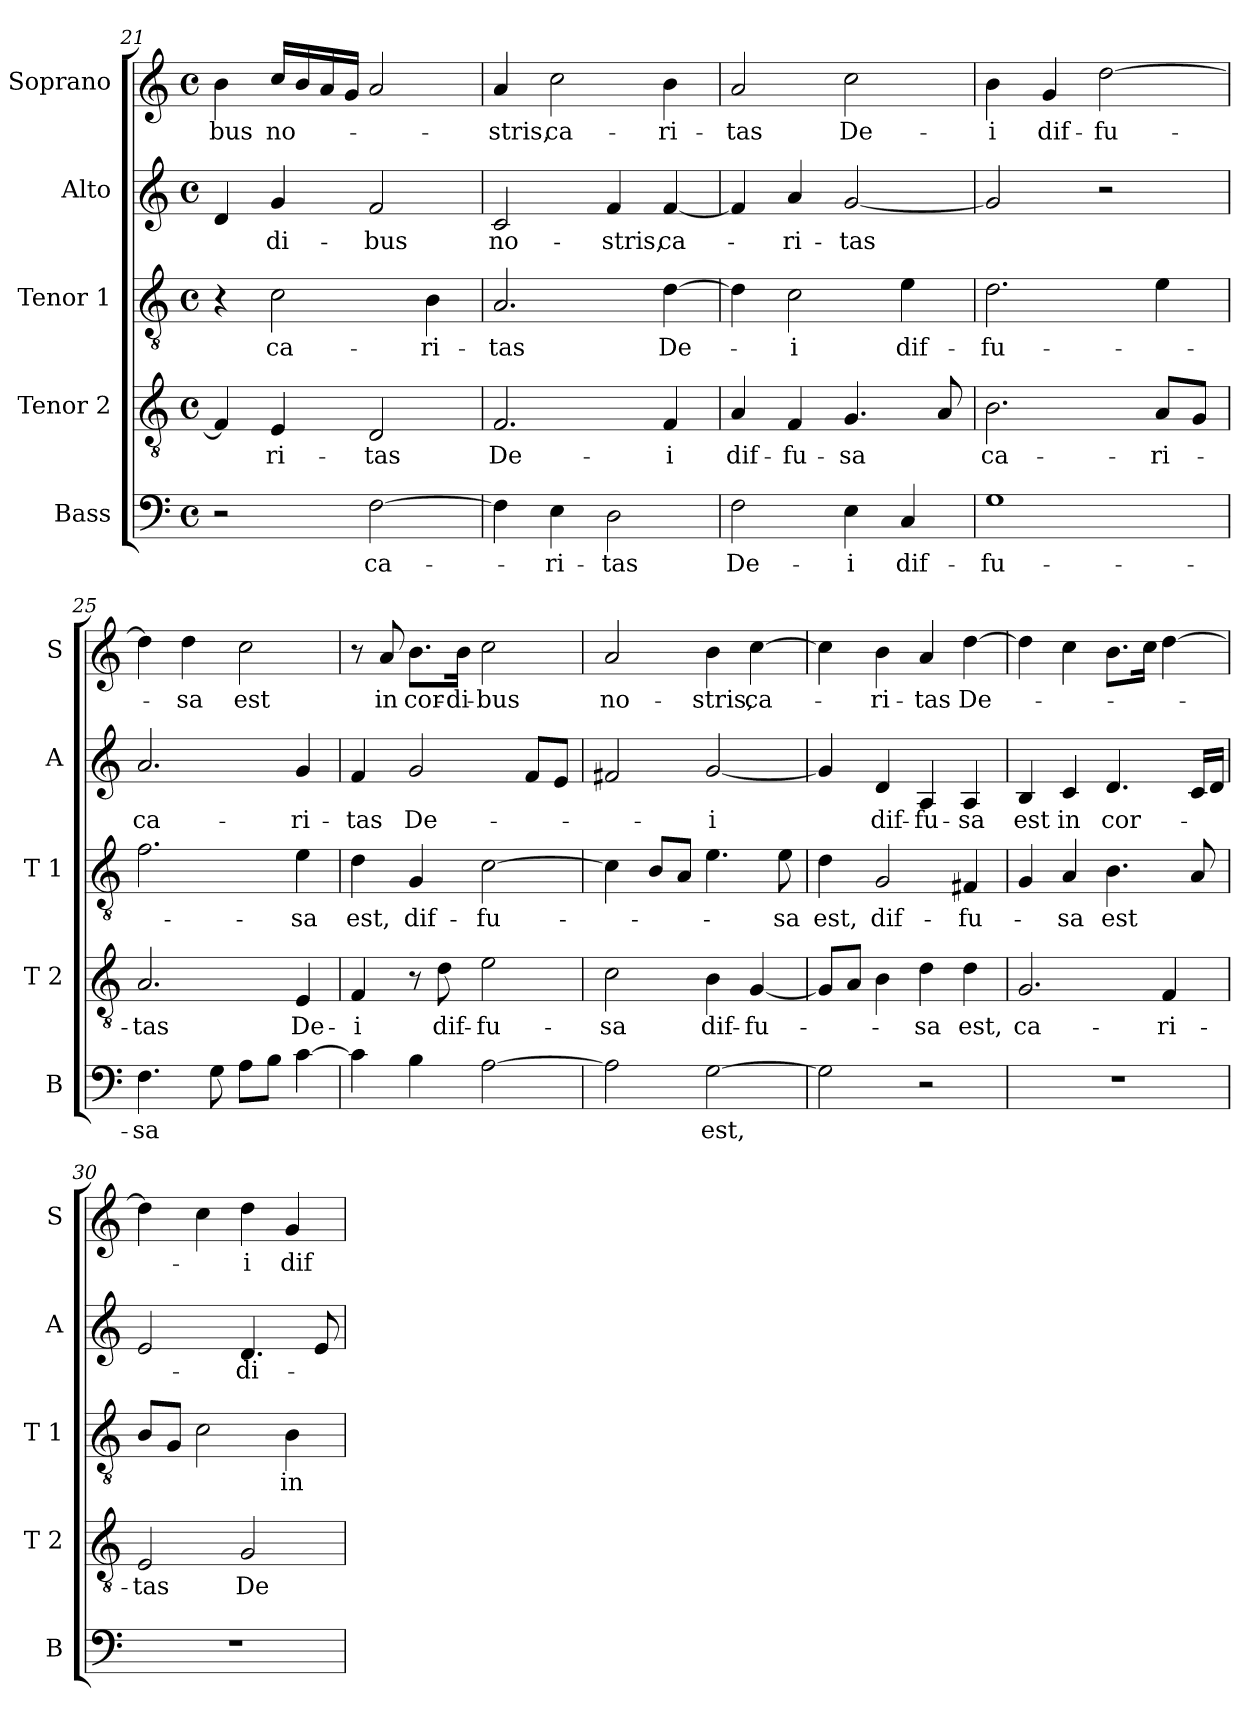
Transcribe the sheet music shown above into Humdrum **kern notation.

**kern	**text	**kern	**text	**kern	**text	**kern	**text	**kern	**text
*part5	*part5	*part4	*part4	*part3	*part3	*part2	*part2	*part1	*part1
*staff5	*staff5	*staff4	*staff4	*staff3	*staff3	*staff2	*staff2	*staff1	*staff1
*I"Bass	*	*I"Tenor 2	*	*I"Tenor 1	*	*I"Alto	*	*I"Soprano	*
*I'B	*	*I'T 2	*	*I'T 1	*	*I'A	*	*I'S	*
*clefF4	*	*clefGv2	*	*clefGv2	*	*clefG2	*	*clefG2	*
*k[]	*	*k[]	*	*k[]	*	*k[]	*	*k[]	*
*C:	*	*C:	*	*C:	*	*C:	*	*C:	*
*M4/4	*	*M4/4	*	*M4/4	*	*M4/4	*	*M4/4	*
*met(c)	*	*met(c)	*	*met(c)	*	*met(c)	*	*met(c)	*
=21	=21	=21	=21	=21	=21	=21	=21	=21	=21
2r	.	4F/]	.	4r	.	4d/	.	4b\	-bus
.	.	4E/	-ri-	2c\	ca-	4g/	-di-	16cc/LL	no-
.	.	.	.	.	.	.	.	16b/	.
.	.	.	.	.	.	.	.	16a/	.
.	.	.	.	.	.	.	.	16g/JJ	.
[2F\	ca-	2D/	-tas	.	.	2f/	-bus	2a/	.
.	.	.	.	4B\	-ri-	.	.	.	.
=22	=22	=22	=22	=22	=22	=22	=22	=22	=22
4F\]	.	2.F/	De-	2.A/	-tas	2c/	no-	4a/	-stris,
4E\	-ri-	.	.	.	.	.	.	2cc\	ca-
2D\	-tas	.	.	.	.	4f/	-stris,	.	.
.	.	4F/	-i	[4d\	De-	[4f/	ca-	4b\	-ri-
!!LO:PB:g=z
=23	=23	=23	=23	=23	=23	=23	=23	=23	=23
2F\	De-	4A/	dif-	4d\]	.	4f/]	.	2a/	-tas
.	.	4F/	-fu-	2c\	-i	4a/	-ri-	.	.
4E\	-i	4.G/	-sa	.	.	[2g/	-tas	2cc\	De-
4C/	dif-	.	.	4e\	dif-	.	.	.	.
.	.	8A/	.	.	.	.	.	.	.
=24	=24	=24	=24	=24	=24	=24	=24	=24	=24
1G	-fu-	2.B\	ca-	2.d\	-fu-	2g/]	.	4b\	-i
.	.	.	.	.	.	.	.	4g/	dif-
.	.	.	.	.	.	2r	.	[2dd\	-fu-
.	.	8A/L	-ri-	4e\	.	.	.	.	.
.	.	8G/J	.	.	.	.	.	.	.
=25	=25	=25	=25	=25	=25	=25	=25	=25	=25
4.F\	-sa	2.A/	-tas	2.f\	.	2.a/	ca-	4dd\]	.
.	.	.	.	.	.	.	.	4dd\	-sa
8G\	.	.	.	.	.	.	.	.	.
8A\L	.	.	.	.	.	.	.	2cc\	est
8B\J	.	.	.	.	.	.	.	.	.
[4c\	.	4E/	De-	4e\	-sa	4g/	-ri-	.	.
=26	=26	=26	=26	=26	=26	=26	=26	=26	=26
4c\]	.	4F/	-i	4d\	est,	4f/	-tas	8r	.
.	.	.	.	.	.	.	.	8a/	in
4B\	.	8r	.	4G/	dif-	2g/	De-	8.b\L	cor-
.	.	8d\	dif-	.	.	.	.	.	.
.	.	.	.	.	.	.	.	16b\Jk	-di-
[2A\	.	2e\	-fu-	[2c\	-fu-	.	.	2cc\	-bus
.	.	.	.	.	.	8f/L	.	.	.
.	.	.	.	.	.	8e/J	.	.	.
=27	=27	=27	=27	=27	=27	=27	=27	=27	=27
2A\]	.	2c\	-sa	4c\]	.	2f#X/	.	2a/	no-
.	.	.	.	8B/L	.	.	.	.	.
.	.	.	.	8A/J	.	.	.	.	.
[2G\	est,	4B\	dif-	4.e\	.	[2g/	-i	4b\	-stris,
.	.	[4G/	-fu-	.	.	.	.	[4cc\	ca-
.	.	.	.	8e\	-sa	.	.	.	.
!!LO:LB:g=z
=28	=28	=28	=28	=28	=28	=28	=28	=28	=28
2G\]	.	8G/L]	.	4d\	est,	4g/]	.	4cc\]	.
.	.	8A/J	.	.	.	.	.	.	.
.	.	4B\	.	2G/	dif-	4d/	dif-	4b\	-ri-
2r	.	4d\	-sa	.	.	4A/	-fu-	4a/	-tas
.	.	4d\	est,	4F#X/	-fu-	4A/	-sa	[4dd\	De-
=29	=29	=29	=29	=29	=29	=29	=29	=29	=29
1r	.	2.G/	ca-	4G/	.	4B/	est	4dd\]	.
.	.	.	.	4A/	-sa	4c/	in	4cc\	.
.	.	.	.	4.B\	est	4.d/	cor-	8.b\L	.
.	.	.	.	.	.	.	.	16cc\Jk	.
.	.	4F/	-ri-	.	.	.	.	[4dd\	.
.	.	.	.	8A/	.	16c/LL	.	.	.
.	.	.	.	.	.	16d/JJ	.	.	.
=30	=30	=30	=30	=30	=30	=30	=30	=30	=30
1r	.	2E/	-tas	8B/L	.	2e/	.	4dd\]	.
.	.	.	.	8G/J	.	.	.	.	.
.	.	.	.	2c\	.	.	.	4cc\	.
.	.	2G/	De-	.	.	4.d/	-di-	4dd\	-i
.	.	.	.	4B\	in	.	.	4g/	dif-
.	.	.	.	.	.	8e/	.	.	.
=	=	=	=	=	=	=	=	=	=
*-	*-	*-	*-	*-	*-	*-	*-	*-	*-
